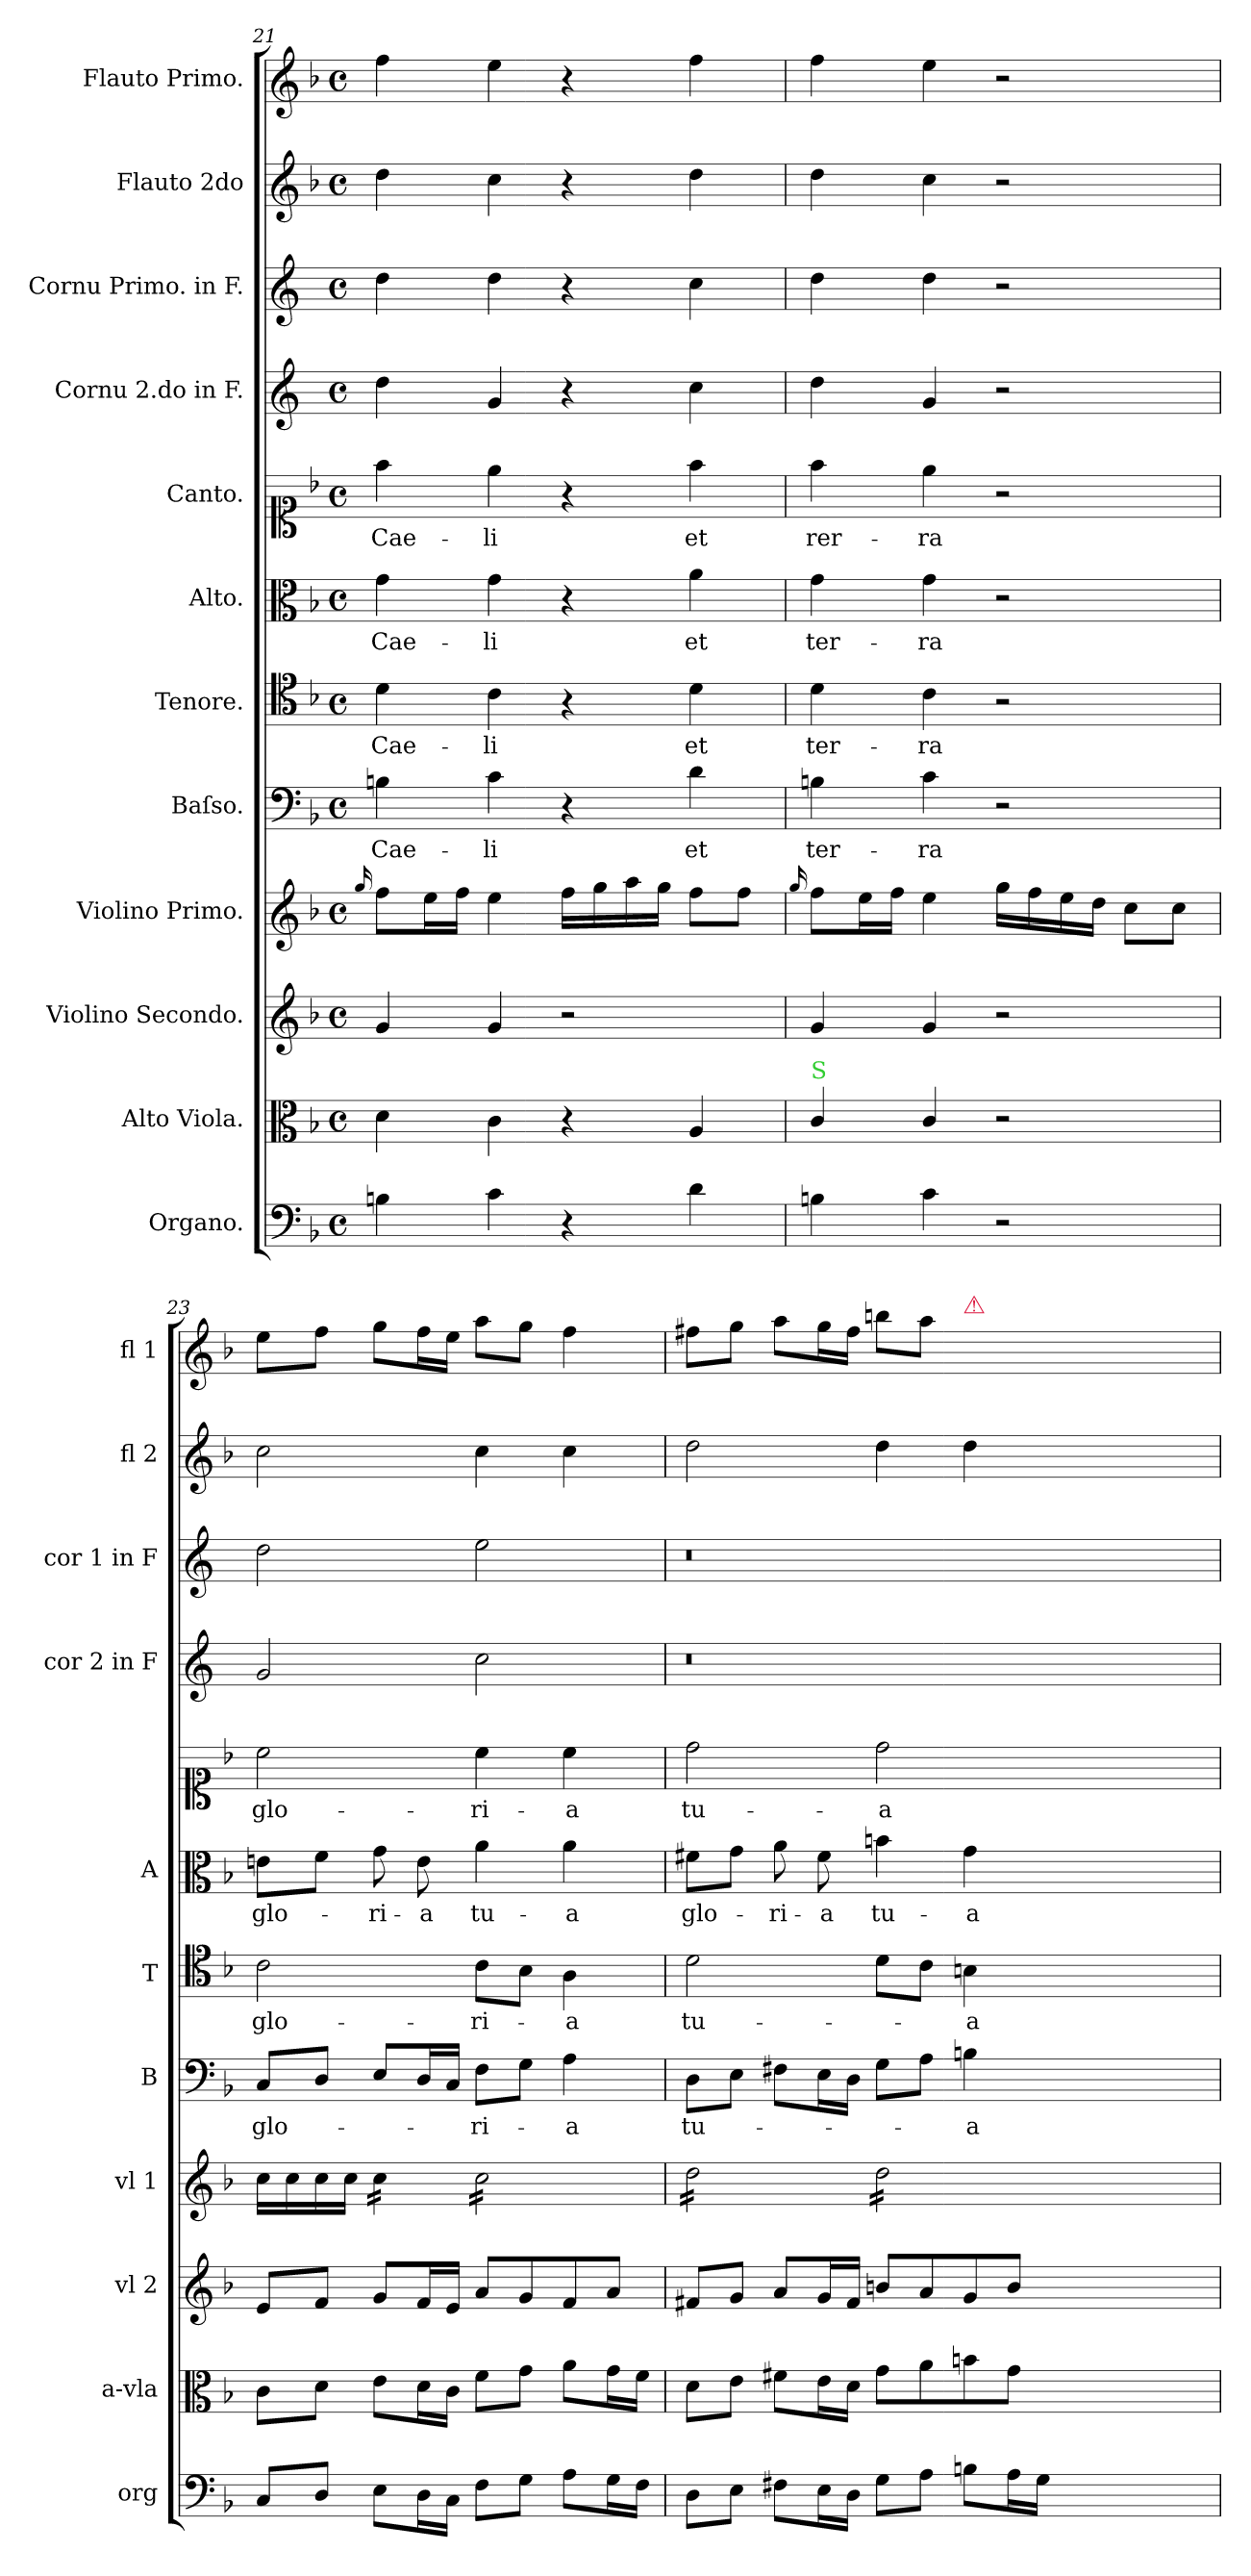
**kern	**kern	**kern	**kern	**kern	**text	**kern	**text	**kern	**text	**kern	**text	**kern	**kern	**kern	**kern
*part12	*part11	*part10	*part9	*part8	*part8	*part7	*part7	*part6	*part6	*part5	*part5	*part4	*part3	*part2	*part1
*staff12	*staff11	*staff10	*staff9	*staff8	*staff8	*staff7	*staff7	*staff6	*staff6	*staff5	*staff5	*staff4	*staff3	*staff2	*staff1
*I"Organo.	*I"Alto Viola.	*I"Violino Secondo.	*I"Violino Primo.	*I"Baſso.	*	*I"Tenore.	*	*I"Alto.	*	*I"Canto.	*	*I"Cornu 2.do in F.	*I"Cornu Primo. in F.	*I"Flauto 2do	*I"Flauto Primo.
*I'org	*I'a-vla	*I'vl 2	*I'vl 1	*I'B	*	*I'T	*	*I'A	*	*	*	*I'cor 2 in F	*I'cor 1 in F	*I'fl 2	*I'fl 1
*clefF4	*clefC3	*clefG2	*clefG2	*clefF4	*	*clefC4	*	*clefC3	*	*clefC1	*	*clefG2	*clefG2	*clefG2	*clefG2
*	*	*	*	*	*	*	*	*	*	*	*	*ITrd4c7	*ITrd4c7	*	*
*k[b-]	*k[b-]	*k[b-]	*k[b-]	*k[b-]	*	*k[b-]	*	*k[b-]	*	*k[b-]	*	*k[b-]	*k[b-]	*k[b-]	*k[b-]
*F:	*F:	*F:	*F:	*F:	*	*F:	*	*F:	*	*F:	*	*F:	*F:	*F:	*F:
*M4/4	*M4/4	*M4/4	*M4/4	*M4/4	*	*M4/4	*	*M4/4	*	*M4/4	*	*M4/4	*M4/4	*M4/4	*M4/4
*met(c)	*met(c)	*met(c)	*met(c)	*met(c)	*	*met(c)	*	*met(c)	*	*met(c)	*	*met(c)	*met(c)	*met(c)	*met(c)
=21	=21	=21	=21	=21	=21	=21	=21	=21	=21	=21	=21	=21	=21	=21	=21
.	.	.	16qqgg/	.	.	.	.	.	.	.	.	.	.	.	.
4Bn\	4d\	4g/	8ff\L	4Bn\	Cae-	4d\	Cae-	4g\	Cae-	4ff\	Cae-	4g\	4g\	4dd\	4ff\
.	.	.	16ee\L	.	.	.	.	.	.	.	.	.	.	.	.
.	.	.	16ff\JJ	.	.	.	.	.	.	.	.	.	.	.	.
4c\	4c\	4g/	4ee\	4c\	-li	4c\	-li	4g\	-li	4ee\	-li	4c/	4g\	4cc\	4ee\
4r	4r	2r	16ff\LL	4r	.	4r	.	4r	.	4r	.	4r	4r	4r	4r
.	.	.	16gg\	.	.	.	.	.	.	.	.	.	.	.	.
.	.	.	16aa\	.	.	.	.	.	.	.	.	.	.	.	.
.	.	.	16gg\JJ	.	.	.	.	.	.	.	.	.	.	.	.
4d\	4A/	.	8ff\L	4d\	et	4d\	et	4a\	et	4ff\	et	4f\	4f\	4dd\	4ff\
.	.	.	8ff\J	.	.	.	.	.	.	.	.	.	.	.	.
=22	=22	=22	=22	=22	=22	=22	=22	=22	=22	=22	=22	=22	=22	=22	=22
.	.	.	16qqgg/	.	.	.	.	.	.	.	.	.	.	.	.
!	!LO:TX:a:color=limegreen:t=S	!	!	!	!	!	!	!	!	!	!	!	!	!	!
4Bn\	4c/	4g/	8ff\L	4Bn\	ter-	4d\	ter-	4g\	ter-	4ff\	rer-	4g\	4g\	4dd\	4ff\
.	.	.	16ee\L	.	.	.	.	.	.	.	.	.	.	.	.
.	.	.	16ff\JJ	.	.	.	.	.	.	.	.	.	.	.	.
4c\	4c/	4g/	4ee\	4c\	-ra	4c\	-ra	4g\	-ra	4ee\	-ra	4c/	4g\	4cc\	4ee\
2r	2r	2r	16gg\LL	2r	.	2r	.	2r	.	2r	.	2r	2r	2r	2r
.	.	.	16ff\	.	.	.	.	.	.	.	.	.	.	.	.
.	.	.	16ee\	.	.	.	.	.	.	.	.	.	.	.	.
.	.	.	16dd\JJ	.	.	.	.	.	.	.	.	.	.	.	.
.	.	.	8cc\L	.	.	.	.	.	.	.	.	.	.	.	.
.	.	.	8cc\J	.	.	.	.	.	.	.	.	.	.	.	.
=23	=23	=23	=23	=23	=23	=23	=23	=23	=23	=23	=23	=23	=23	=23	=23
8C/L	8c\L	8e/L	16cc\LL	8C/L	glo-	2c\	glo-	8en\L	glo-	2cc\	glo-	2c/	2g\	2cc\	8ee\L
.	.	.	16cc\	.	.	.	.	.	.	.	.	.	.	.	.
8D/J	8d\J	8f/J	16cc\	8D/J	.	.	.	8f\J	.	.	.	.	.	.	8ff\J
.	.	.	16cc\JJ	.	.	.	.	.	.	.	.	.	.	.	.
*	*	*	*tremolo	*	*	*	*	*	*	*	*	*	*	*	*
8E\L	8e\L	8g/L	16cc\LL	8E/L	.	.	.	8g\	-ri-	.	.	.	.	.	8gg\L
.	.	.	16cc\	.	.	.	.	.	.	.	.	.	.	.	.
16D\L	16d\L	16f/L	16cc\	16D/L	.	.	.	8e\	-a	.	.	.	.	.	16ff\L
16C\JJ	16c\JJ	16e/JJ	16cc\JJ	16C/JJ	.	.	.	.	.	.	.	.	.	.	16ee\JJ
8F\L	8f\L	8a/L	16cc\LL	8F\L	-ri-	8c\L	-ri-	4a\	tu-	4cc\	-ri-	2f\	2a\	4cc\	8aa\L
.	.	.	16cc\	.	.	.	.	.	.	.	.	.	.	.	.
8G\J	8g\J	8g/	16cc\	8G\J	.	8B-\J	.	.	.	.	.	.	.	.	8gg\J
.	.	.	16cc\	.	.	.	.	.	.	.	.	.	.	.	.
8A\L	8a\L	8f/	16cc\	4A\	-a	4A\	-a	4a\	-a	4cc\	-a	.	.	4cc\	4ff\
.	.	.	16cc\	.	.	.	.	.	.	.	.	.	.	.	.
16G\L	16g\L	8a/J	16cc\	.	.	.	.	.	.	.	.	.	.	.	.
16F\JJ	16f\JJ	.	16cc\JJ	.	.	.	.	.	.	.	.	.	.	.	.
=24	=24	=24	=24	=24	=24	=24	=24	=24	=24	=24	=24	=24	=24	=24	=24
8D\L	8d\L	8f#X/L	16dd\LL	8D\L	tu-	2d\	tu-	8f#X\L	glo-	2dd\	tu-	0r	0r	2dd\	8ff#X\L
.	.	.	16dd\	.	.	.	.	.	.	.	.	.	.	.	.
8E\J	8e\J	8g/J	16dd\	8E\J	.	.	.	8g\J	.	.	.	.	.	.	8gg\J
.	.	.	16dd\	.	.	.	.	.	.	.	.	.	.	.	.
8F#X\L	8f#X\L	8a/L	16dd\	8F#X\L	.	.	.	8a\	-ri-	.	.	.	.	.	8aa\L
.	.	.	16dd\	.	.	.	.	.	.	.	.	.	.	.	.
16E\L	16e\L	16g/L	16dd\	16E\L	.	.	.	8f#\	-a	.	.	.	.	.	16gg\L
16D\JJ	16d\JJ	16f#/JJ	16dd\JJ	16D\JJ	.	.	.	.	.	.	.	.	.	.	16ff#\JJ
8G\L	8g\L	8bn/L	16dd\LL	8G\L	.	8d\L	.	4bn\	tu-	2dd\	-a	.	.	4dd\	8bbn\L
.	.	.	16dd\	.	.	.	.	.	.	.	.	.	.	.	.
8A\J	8a\	8a/	16dd\	8A\J	.	8c\J	.	.	.	.	.	.	.	.	8aa\J
.	.	.	16dd\	.	.	.	.	.	.	.	.	.	.	.	.
!	!	!	!	!	!	!	!	!	!	!	!	!	!	!	!LO:TX:a:color=crimson:t=⚠
8Bn\L	8bn\	8g/	16dd\	4Bn\	-a	4Bn\	-a	4g\	-a	.	.	.	.	4dd\	4gg\yy
.	.	.	16dd\	.	.	.	.	.	.	.	.	.	.	.	.
16A\L	8g\J	8b/J	16dd\	.	.	.	.	.	.	.	.	.	.	.	.
16G\JJ	.	.	16dd\JJ	.	.	.	.	.	.	.	.	.	.	.	.
*	*	*	*Xtremolo	*	*	*	*	*	*	*	*	*	*	*	*
1ryy	1ryy	1ryy	1ryy	1ryy	.	1ryy	.	1ryy	.	1ryy	.	.	.	1ryy	1ryy
=	=	=	=	=	=	=	=	=	=	=	=	=	=	=	=
*-	*-	*-	*-	*-	*-	*-	*-	*-	*-	*-	*-	*-	*-	*-	*-
